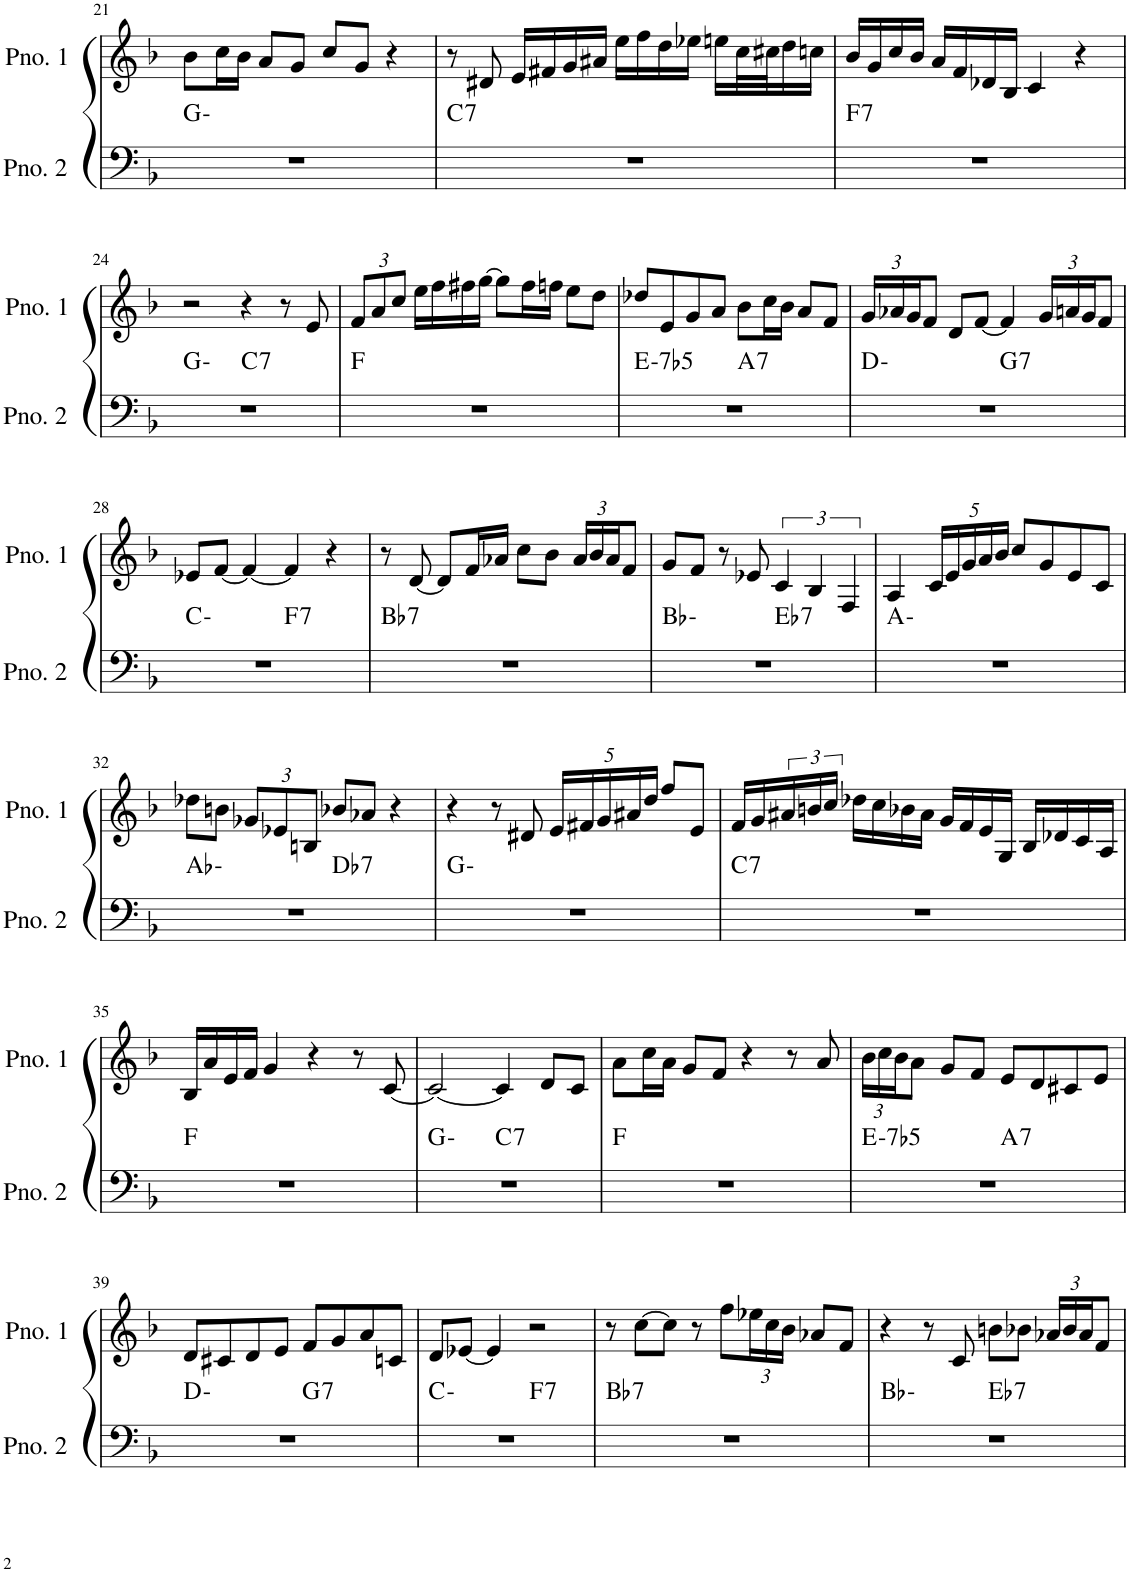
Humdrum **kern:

**kern	**harte	**kern
*part2	*part2	*part1
*staff2	*	*staff1
*I"ピアノ 2	*	*I"ピアノ 1
!!LO:PB:g=z
*clefF4	*	*clefG2
*k[b-]	*	*k[b-]
*M4/4	*	*M4/4
=21	=21	=21
1r	G:min	8b-\L
.	.	16cc\L
.	.	16b-\JJ
.	.	8a/L
.	.	8g/J
.	.	8cc/L
.	.	8g/J
.	.	4r
=22	=22	=22
!	!LO:H:kt=7	!
1r	C:7	8r
.	.	8d#X/
.	.	16e/LL
.	.	16f#X/
.	.	16g/
.	.	16a#X/JJ
.	.	16ee\LL
.	.	16ff\
.	.	16dd\
.	.	16ee-X\JJ
.	.	16een\LL
.	.	32cc\L
.	.	32cc#X\J
.	.	16dd\
.	.	16ccn\JJ
=23	=23	=23
!	!LO:H:kt=7	!
1r	F:7	16b-/LL
.	.	16g/
.	.	16cc/
.	.	16b-/JJ
.	.	16a/LL
.	.	16f/
.	.	16d-X/
.	.	16B-/JJ
.	.	4c/
.	.	4r
!!LO:LB:g=z
=24	=24	=24
*^	*	*
1r	2ryy	G:min	2r
!	!	!LO:H:kt=7	!
.	2ryy	C:7	4r
.	.	.	8r
.	.	.	8e/
*v	*v	*	*
=25	=25	=25
*	*	*Xbrackettup
1r	F:maj	12f/L
.	.	12a/
.	.	12cc/J
.	.	16ee\LL
.	.	16ff\
.	.	16ff#X\
.	.	[16gg\JJ
.	.	8gg\L]
.	.	16ff#\L
.	.	16ffn\JJ
.	.	8ee\L
.	.	8dd\J
=26	=26	=26
!	!LO:H:kt=-7b5	!
*^	*	*
1r	2ryy	E:hdim7	8dd-X/L
.	.	.	8e/
.	.	.	8g/
.	.	.	8a/J
!	!	!LO:H:kt=7	!
.	2ryy	A:7	8b-\L
.	.	.	16cc\L
.	.	.	16b-\JJ
.	.	.	8a/L
.	.	.	8f/J
=27	=27	=27	=27
1r	2ryy	D:min	24g/LL
.	.	.	24a-X/
.	.	.	24g/J
.	.	.	8f/J
.	.	.	8d/L
.	.	.	[8f/J
!	!	!LO:H:kt=7	!
.	2ryy	G:7	4f/]
.	.	.	24g/LL
.	.	.	24an/
.	.	.	24g/J
.	.	.	8f/J
!!LO:LB:g=z
=28	=28	=28	=28
1r	2ryy	C:min	8e-X/L
.	.	.	[8f/J
.	.	.	4f/_
!	!	!LO:H:kt=7	!
.	2ryy	F:7	4f/]
.	.	.	4r
=29	=29	=29	=29
!	!	!LO:H:kt=7	!
*v	*v	*	*
1r	Bb:7	8r
.	.	[8d/
.	.	8d/L]
.	.	16f/L
.	.	16a-X/JJ
.	.	8cc\L
.	.	8b-\J
.	.	24a-/LL
.	.	24b-/
.	.	24a-/J
.	.	8f/J
=30	=30	=30
*^	*	*
1r	2ryy	Bb:min	8g/L
.	.	.	8f/J
.	.	.	8r
.	.	.	8e-X/
*	*	*	*brackettup
!	!	!LO:H:kt=7	!
.	2ryy	Eb:7	6c/
.	.	.	6B-/
.	.	.	6F/
*v	*v	*	*
=31	=31	=31
1r	A:min	4A/
*	*	*Xbrackettup
.	.	20c/LL
.	.	20e/
.	.	20g/
.	.	20a/
.	.	20b-/JJ
.	.	8cc/L
.	.	8g/
.	.	8e/
.	.	8c/J
!!LO:LB:g=z
=32	=32	=32
*^	*	*
1r	2ryy	Ab:min	8dd-X\L
.	.	.	8bn\J
.	.	.	12g-X/L
.	.	.	12e-X/
.	.	.	12Bn/J
!	!	!LO:H:kt=7	!
.	2ryy	Db:7	8b-X/L
.	.	.	8a-X/J
.	.	.	4r
*v	*v	*	*
=33	=33	=33
1r	G:min	4r
.	.	8r
.	.	8d#X/
.	.	20e/LL
.	.	20f#X/
.	.	20g/
.	.	20a#X/
.	.	20dd/JJ
.	.	8ff/L
.	.	8e/J
=34	=34	=34
!	!LO:H:kt=7	!
1r	C:7	16f/LL
.	.	16g/
*	*	*brackettup
.	.	24a#X/
.	.	24bn/
.	.	24cc/JJ
.	.	16dd-X\LL
.	.	16cc\
.	.	16b-X\
.	.	16a#\JJ
.	.	16g/LL
.	.	16f/
.	.	16e/
.	.	16G/JJ
.	.	16B-/LL
.	.	16d-X/
.	.	16c/
.	.	16A/JJ
!!LO:LB:g=z
=35	=35	=35
1r	F:maj	16B-/LL
.	.	16a/
.	.	16e/
.	.	16f/JJ
.	.	4g/
.	.	4r
.	.	8r
.	.	[8c/
=36	=36	=36
*^	*	*
1r	2ryy	G:min	2c/_
!	!	!LO:H:kt=7	!
.	2ryy	C:7	4c/]
.	.	.	8d/L
.	.	.	8c/J
*v	*v	*	*
=37	=37	=37
1r	F:maj	8a\L
.	.	16cc\L
.	.	16a\JJ
.	.	8g/L
.	.	8f/J
.	.	4r
.	.	8r
.	.	8a/
=38	=38	=38
*	*	*Xbrackettup
!	!LO:H:kt=-7b5	!
*^	*	*
1r	2ryy	E:hdim7	24b-\LL
.	.	.	24cc\
.	.	.	24b-\J
.	.	.	8a\J
.	.	.	8g/L
.	.	.	8f/J
!	!	!LO:H:kt=7	!
.	2ryy	A:7	8e/L
.	.	.	8d/
.	.	.	8c#X/
.	.	.	8e/J
!!LO:LB:g=z
=39	=39	=39	=39
1r	2ryy	D:min	8d/L
.	.	.	8c#X/
.	.	.	8d/
.	.	.	8e/J
!	!	!LO:H:kt=7	!
.	2ryy	G:7	8f/L
.	.	.	8g/
.	.	.	8a/
.	.	.	8cn/J
=40	=40	=40	=40
1r	2ryy	C:min	8d/L
.	.	.	[8e-X/J
.	.	.	4e-/]
!	!	!LO:H:kt=7	!
.	2ryy	F:7	2r
=41	=41	=41	=41
!	!	!LO:H:kt=7	!
*v	*v	*	*
1r	Bb:7	8r
.	.	[8cc\L
.	.	8cc\J]
.	.	8r
.	.	8ff\L
.	.	24ee-X\L
.	.	24cc\
.	.	24b-\JJ
.	.	8a-X/L
.	.	8f/J
=42	=42	=42
*^	*	*
1r	2ryy	Bb:min	4r
.	.	.	8r
.	.	.	8c/
!	!	!LO:H:kt=7	!
.	2ryy	Eb:7	8bn\L
.	.	.	8b-X\J
.	.	.	24a-X/LL
.	.	.	24b-/
.	.	.	24a-/J
.	.	.	8f/J
*v	*v	*	*
=	=	=
*-	*-	*-
